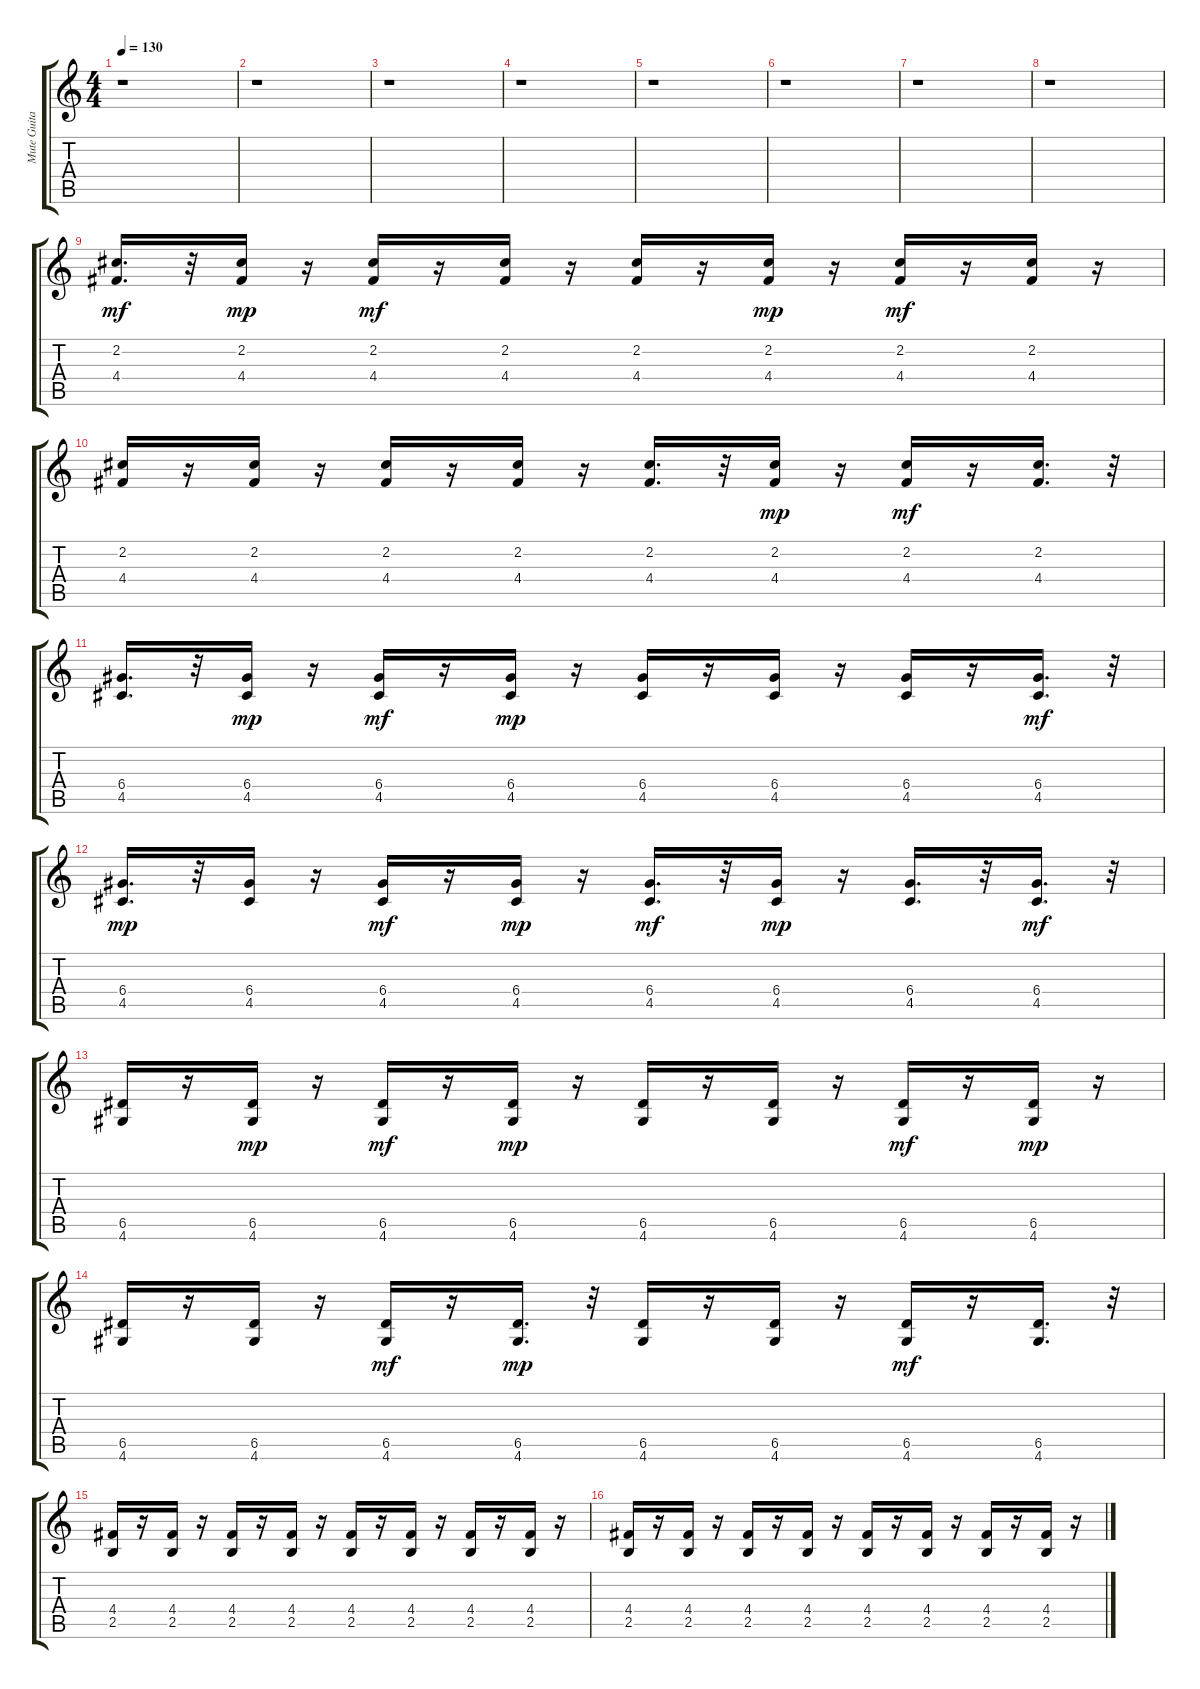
\track ("Mute Guitar" "Mute Guita") {instrument electricguitarmuted}
\staff {score tabs}
\tuning (E4 B3 G3 D3 A2 E2) {hide}
\ts (4 4)
\tempo 130
\clef g2
\ks c
r.1{dy f} |
r.1 |
r.1 |
r.1 |
r.1 |
r.1 |
r.1 |
r.1 |
(2.2 4.4).16{d dy mf} r.32 (2.2 4.4).16{dy mp} r.16 (2.2 4.4).16{dy mf} r.16 (2.2 4.4).16 r.16 (2.2 4.4).16 r.16 (2.2 4.4).16{dy mp} r.16 (2.2 4.4).16{dy mf} r.16 (2.2 4.4).16 r.16 |
(2.2 4.4).16 r.16 (2.2 4.4).16 r.16 (2.2 4.4).16 r.16 (2.2 4.4).16 r.16 (2.2 4.4).16{d} r.32 (2.2 4.4).16{dy mp} r.16 (2.2 4.4).16{dy mf} r.16 (2.2 4.4).16{d} r.32 |
(6.4 4.5).16{d} r.32 (6.4 4.5).16{dy mp} r.16 (6.4 4.5).16{dy mf} r.16 (6.4 4.5).16{dy mp} r.16 (6.4 4.5).16 r.16 (6.4 4.5).16 r.16 (6.4 4.5).16 r.16 (6.4 4.5).16{d dy mf} r.32 |
(6.4 4.5).16{d dy mp} r.32 (6.4 4.5).16 r.16 (6.4 4.5).16{dy mf} r.16 (6.4 4.5).16{dy mp} r.16 (6.4 4.5).16{d dy mf} r.32 (6.4 4.5).16{dy mp} r.16 (6.4 4.5).16{d} r.32 (6.4 4.5).16{d dy mf} r.32 |
(6.5 4.6).16 r.16 (6.5 4.6).16{dy mp} r.16 (6.5 4.6).16{dy mf} r.16 (6.5 4.6).16{dy mp} r.16 (6.5 4.6).16 r.16 (6.5 4.6).16 r.16 (6.5 4.6).16{dy mf} r.16 (6.5 4.6).16{dy mp} r.16 |
(6.5 4.6).16 r.16 (6.5 4.6).16 r.16 (6.5 4.6).16{dy mf} r.16 (6.5 4.6).16{d dy mp} r.32 (6.5 4.6).16 r.16 (6.5 4.6).16 r.16 (6.5 4.6).16{dy mf} r.16 (6.5 4.6).16{d} r.32 |
(4.4 2.5).16 r.16 (4.4 2.5).16 r.16 (4.4 2.5).16 r.16 (4.4 2.5).16 r.16 (4.4 2.5).16 r.16 (4.4 2.5).16 r.16 (4.4 2.5).16 r.16 (4.4 2.5).16 r.16 |
(4.4 2.5).16 r.16 (4.4 2.5).16 r.16 (4.4 2.5).16 r.16 (4.4 2.5).16 r.16 (4.4 2.5).16 r.16 (4.4 2.5).16 r.16 (4.4 2.5).16 r.16 (4.4 2.5).16 r.16
